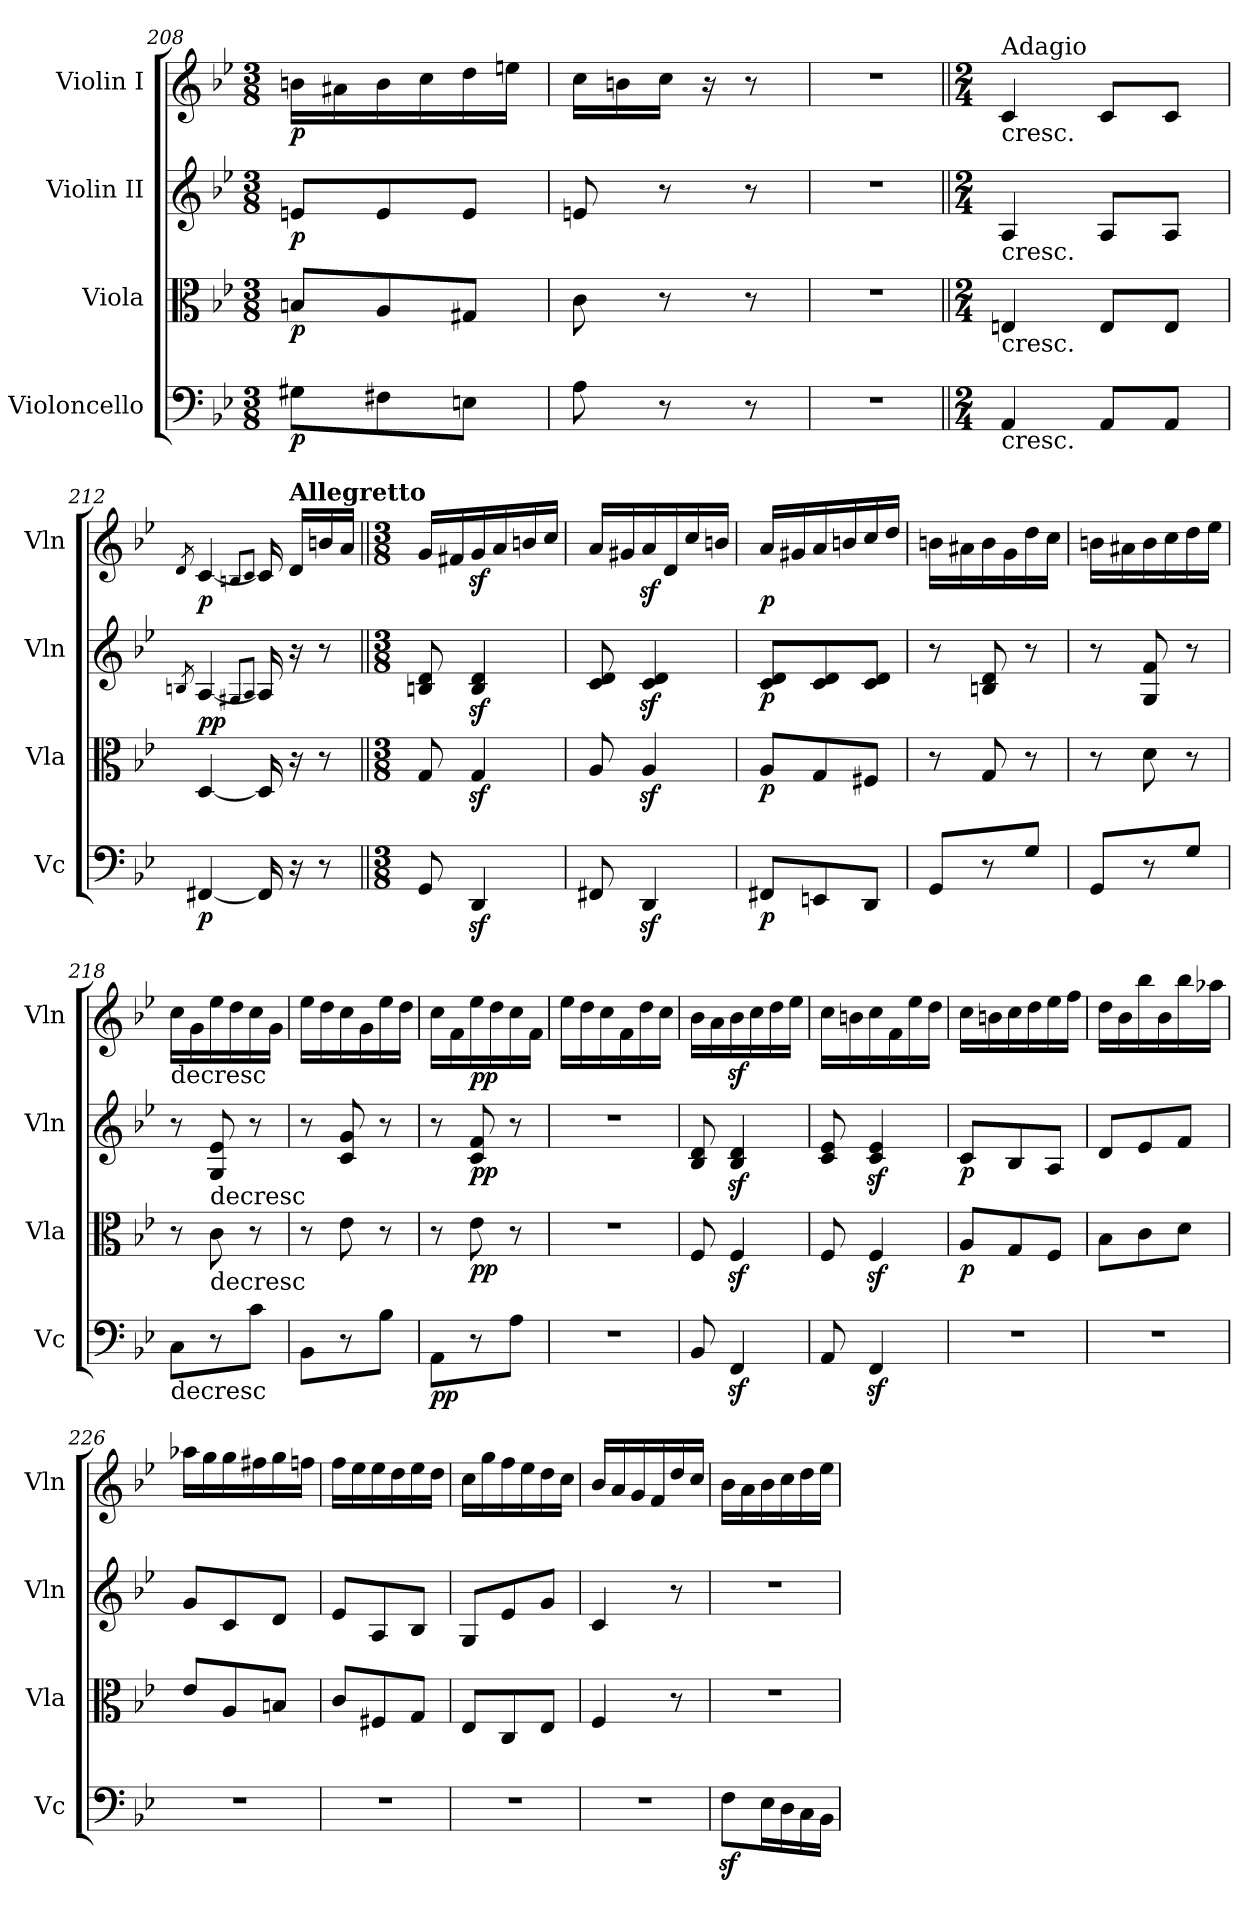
**kern	**dynam	**kern	**dynam	**kern	**dynam	**kern	**dynam
*part4	*part4	*part3	*part3	*part2	*part2	*part1	*part1
*staff4	*staff4	*staff3	*staff3	*staff2	*staff2	*staff1	*staff1
*I"Violoncello	*	*I"Viola	*	*I"Violin II	*	*I"Violin I	*
*I'Vc	*	*I'Vla	*	*I'Vln	*	*I'Vln	*
*clefF4	*	*clefC3	*	*clefG2	*	*clefG2	*
*k[b-e-]	*	*k[b-e-]	*	*k[b-e-]	*	*k[b-e-]	*
*M3/8	*	*M3/8	*	*M3/8	*	*M3/8	*
=208	=208	=208	=208	=208	=208	=208	=208
!	!LO:DY:b	!	!LO:DY:b	!	!LO:DY:b	!	!LO:DY:b
8G#X\L	p	8Bn/L	p	8en/L	p	16bn\LL	p
.	.	.	.	.	.	16a#X\	.
8F#X\	.	8A/	.	8e/	.	16b\	.
.	.	.	.	.	.	16cc\	.
8En\J	.	8G#X/J	.	8e/J	.	16dd\	.
.	.	.	.	.	.	16een\JJ	.
=209	=209	=209	=209	=209	=209	=209	=209
8A\	.	8c\	.	8en/	.	16cc\LL	.
.	.	.	.	.	.	16bn\	.
8r	.	8r	.	8r	.	16cc\JJ	.
.	.	.	.	.	.	16r	.
8r	.	8r	.	8r	.	8r	.
=210	=210	=210	=210	=210	=210	=210	=210
4.r	.	4.r	.	4.r	.	4.r	.
=211||	=211||	=211||	=211||	=211||	=211||	=211||	=211||
*M2/4	*	*M2/4	*	*M2/4	*	*M2/4	*
*	*	*	*	*	*	*MM30	*
!	!	!	!	!	!	!LO:TX:a:t=Adagio	!
!	!	!	!	!	!	!LO:TX:b:t=cresc.	!
!	!	!	!	!LO:TX:b:t=cresc.	!	!	!
!	!	!LO:TX:b:t=cresc.	!	!	!	!	!
!LO:TX:b:t=cresc.	!	!	!	!	!	!	!
4AA/	.	4En/	.	4A/	.	4c/	.
8AA/L	.	8E/L	.	8A/L	.	8c/L	.
8AA/J	.	8E/J	.	8A/J	.	8c/J	.
=212	=212	=212	=212	=212	=212	=212	=212
.	.	.	.	8qBn/	.	8qd/	.
!	!LO:DY:b	!	!LO:DY:b	!	!	!	!
!	!	!	!LO:DY:n=1:a	!	!	!	!LO:DY:b
[4FF#X/	p	[4D/	p p	[4A/	.	[4c/	p
.	.	.	.	8qG#X/L	.	8qBn/L	.
.	.	.	.	8qA/J	.	8qc/J	.
16FF#/]	.	16D/]	.	16A/]	.	16c/]	.
!	!	!	!	!	!	!LO:TX:a:B:t=Allegretto	!
16r	.	16r	.	16r	.	16d/LL	.
8r	.	8r	.	8r	.	16bn/	.
.	.	.	.	.	.	16a/JJ	.
=213||	=213||	=213||	=213||	=213||	=213||	=213||	=213||
*M3/8	*	*M3/8	*	*M3/8	*	*M3/8	*
8GG/	.	8G/	.	8Bn/ 8d/	.	16g/LL	.
.	.	.	.	.	.	16f#X/	.
4DDz</	.	4Gz</	.	4B/z< 4d/z<	.	16gz</	.
.	.	.	.	.	.	16a/	.
.	.	.	.	.	.	16bn/	.
.	.	.	.	.	.	16cc/JJ	.
=214	=214	=214	=214	=214	=214	=214	=214
8FF#X/	.	8A/	.	8c/ 8d/	.	16a/LL	.
.	.	.	.	.	.	16g#X/	.
4DDz</	.	4Az</	.	4c/z< 4d/z<	.	16az</	.
.	.	.	.	.	.	16d/	.
.	.	.	.	.	.	16cc/	.
.	.	.	.	.	.	16bn/JJ	.
=215	=215	=215	=215	=215	=215	=215	=215
!	!LO:DY:b	!	!LO:DY:b	!	!LO:DY:b	!	!LO:DY:b
8FF#X/L	p	8A/L	p	8c/ 8d/L	p	16a/LL	p
.	.	.	.	.	.	16g#X/	.
8EEn/	.	8G/	.	8c/ 8d/	.	16a/	.
.	.	.	.	.	.	16bn/	.
8DD/J	.	8F#X/J	.	8c/ 8d/J	.	16cc/	.
.	.	.	.	.	.	16dd/JJ	.
=216	=216	=216	=216	=216	=216	=216	=216
8GG/L	.	8r	.	8r	.	16bn\LL	.
.	.	.	.	.	.	16a#X\	.
8r	.	8G/	.	8Bn/ 8d/	.	16b\	.
.	.	.	.	.	.	16g\	.
8G/J	.	8r	.	8r	.	16dd\	.
.	.	.	.	.	.	16cc\JJ	.
=217	=217	=217	=217	=217	=217	=217	=217
8GG/L	.	8r	.	8r	.	16bn\LL	.
.	.	.	.	.	.	16a#X\	.
8r	.	8d\	.	8G/ 8f/	.	16b\	.
.	.	.	.	.	.	16cc\	.
8G/J	.	8r	.	8r	.	16dd\	.
.	.	.	.	.	.	16ee-\JJ	.
=218	=218	=218	=218	=218	=218	=218	=218
!	!	!	!	!	!	!LO:TX:b:t=decresc	!
!LO:TX:b:t=decresc	!	!	!	!	!	!	!
8C\L	.	8r	.	8r	.	16cc\LL	.
.	.	.	.	.	.	16g\	.
!	!	!LO:TX:a:t=decresc	!	!	!	!	!
!	!	!LO:TX:b:t=decresc	!	!	!	!	!
8r	.	8c\	.	8G/ 8e-/	.	16ee-\	.
.	.	.	.	.	.	16dd\	.
8c\J	.	8r	.	8r	.	16cc\	.
.	.	.	.	.	.	16g\JJ	.
=219	=219	=219	=219	=219	=219	=219	=219
8BB-\L	.	8r	.	8r	.	16ee-\LL	.
.	.	.	.	.	.	16dd\	.
8r	.	8e-\	.	8c/ 8g/	.	16cc\	.
.	.	.	.	.	.	16g\	.
8B-\J	.	8r	.	8r	.	16ee-\	.
.	.	.	.	.	.	16dd\JJ	.
=220	=220	=220	=220	=220	=220	=220	=220
!	!LO:DY:b	!	!	!	!	!	!
8AA\L	pp	8r	.	8r	.	16cc\LL	.
.	.	.	.	.	.	16f\	.
!	!	!	!LO:DY:b	!	!LO:DY:b	!	!LO:DY:b
8r	.	8e-\	pp	8c/ 8f/	pp	16ee-\	pp
.	.	.	.	.	.	16dd\	.
8A\J	.	8r	.	8r	.	16cc\	.
.	.	.	.	.	.	16f\JJ	.
=221	=221	=221	=221	=221	=221	=221	=221
4.r	.	4.r	.	4.r	.	16ee-\LL	.
.	.	.	.	.	.	16dd\	.
.	.	.	.	.	.	16cc\	.
.	.	.	.	.	.	16f\	.
.	.	.	.	.	.	16dd\	.
.	.	.	.	.	.	16cc\JJ	.
=222	=222	=222	=222	=222	=222	=222	=222
8BB-/	.	8F/	.	8B-/ 8d/	.	16b-\LL	.
.	.	.	.	.	.	16a\	.
4FFz</	.	4Fz</	.	4B-/z< 4d/z<	.	16b-z<\	.
.	.	.	.	.	.	16cc\	.
.	.	.	.	.	.	16dd\	.
.	.	.	.	.	.	16ee-\JJ	.
=223	=223	=223	=223	=223	=223	=223	=223
8AA/	.	8F/	.	8c/ 8e-/	.	16cc\LL	.
.	.	.	.	.	.	16bn\	.
4FFz</	.	4Fz</	.	4c/z> 4e-/z>	.	16cc\	.
.	.	.	.	.	.	16f\	.
.	.	.	.	.	.	16ee-\	.
.	.	.	.	.	.	16dd\JJ	.
=224	=224	=224	=224	=224	=224	=224	=224
!	!	!	!LO:DY:b	!	!LO:DY:b	!	!
4.r	.	8A/L	p	8c/L	p	16cc\LL	.
.	.	.	.	.	.	16bn\	.
.	.	8G/	.	8B-/	.	16cc\	.
.	.	.	.	.	.	16dd\	.
.	.	8F/J	.	8A/J	.	16ee-\	.
.	.	.	.	.	.	16ff\JJ	.
=225	=225	=225	=225	=225	=225	=225	=225
4.r	.	8B-\L	.	8d/L	.	16dd\LL	.
.	.	.	.	.	.	16b-\	.
.	.	8c\	.	8e-/	.	16bb-\	.
.	.	.	.	.	.	16b-\	.
.	.	8d\J	.	8f/J	.	16bb-\	.
.	.	.	.	.	.	16aa-X\JJ	.
=226	=226	=226	=226	=226	=226	=226	=226
4.r	.	8e-/L	.	8g/L	.	16aa-X\LL	.
.	.	.	.	.	.	16gg\	.
.	.	8A/	.	8c/	.	16gg\	.
.	.	.	.	.	.	16ff#X\	.
.	.	8Bn/J	.	8d/J	.	16gg\	.
.	.	.	.	.	.	16ffn\JJ	.
=227	=227	=227	=227	=227	=227	=227	=227
4.r	.	8c/L	.	8e-/L	.	16ff\LL	.
.	.	.	.	.	.	16ee-\	.
.	.	8F#X/	.	8A/	.	16ee-\	.
.	.	.	.	.	.	16dd\	.
.	.	8G/J	.	8B-/J	.	16ee-\	.
.	.	.	.	.	.	16dd\JJ	.
=228	=228	=228	=228	=228	=228	=228	=228
4.r	.	8E-/L	.	8G/L	.	16cc\LL	.
.	.	.	.	.	.	16gg\	.
.	.	8C/	.	8e-/	.	16ff\	.
.	.	.	.	.	.	16ee-\	.
.	.	8E-/J	.	8g/J	.	16dd\	.
.	.	.	.	.	.	16cc\JJ	.
=229	=229	=229	=229	=229	=229	=229	=229
4.r	.	4F/	.	4c/	.	16b-/LL	.
.	.	.	.	.	.	16a/	.
.	.	.	.	.	.	16g/	.
.	.	.	.	.	.	16f/	.
.	.	8r	.	8r	.	16dd/	.
.	.	.	.	.	.	16cc/JJ	.
=230	=230	=230	=230	=230	=230	=230	=230
8Fz<\L	.	4.r	.	4.r	.	16b-\LL	.
.	.	.	.	.	.	16a\	.
16E-\L	.	.	.	.	.	16b-\	.
16D\	.	.	.	.	.	16cc\	.
16C\	.	.	.	.	.	16dd\	.
16BB-\JJ	.	.	.	.	.	16ee-\JJ	.
=	=	=	=	=	=	=	=
*-	*-	*-	*-	*-	*-	*-	*-
